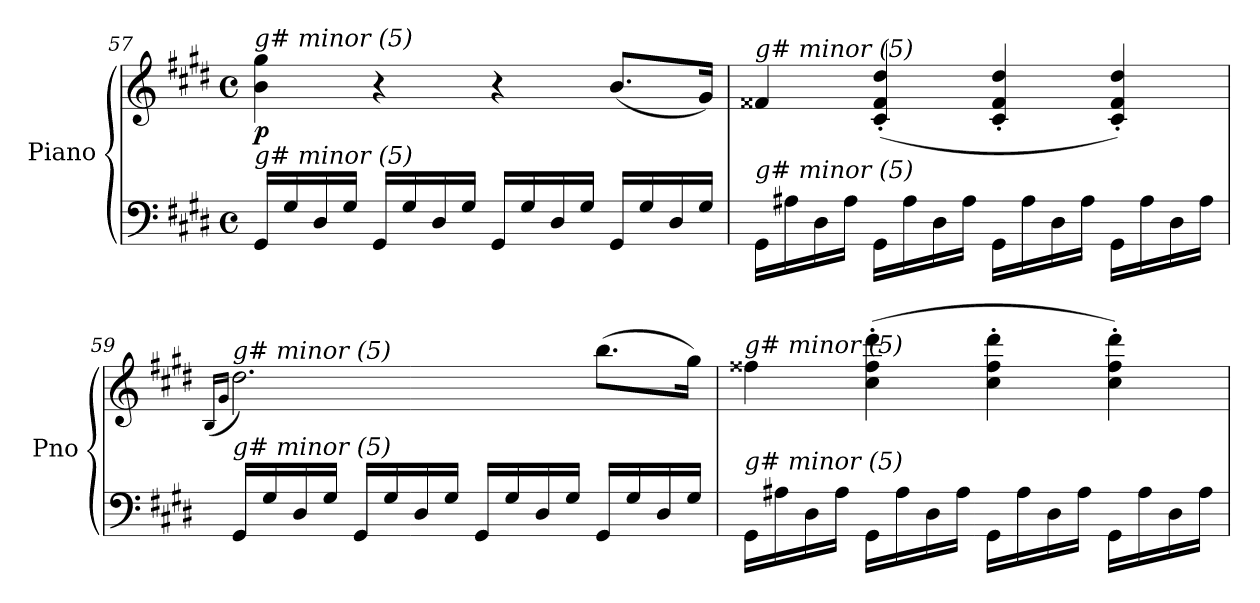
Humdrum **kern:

**kern	**kern	**dynam
*part1	*part1	*part1
*staff2	*staff1	*staff1/2
*I"Piano	*	*
*I'Pno	*	*
*clefF4	*clefG2	*
*k[f#c#g#d#]	*k[f#c#g#d#]	*
*M4/4	*M4/4	*
*met(c)	*met(c)	*
=57	=57	=57
!	!LO:TX:i:t=g# minor (5)	!
!LO:TX:i:t=g# minor (5)	!	!
!	!	!LO:DY:b
16GG#/LL	4b\ 4gg#\	p
16G#/	.	.
16D#/	.	.
16G#/JJ	.	.
16GG#/LL	4r	.
16G#/	.	.
16D#/	.	.
16G#/JJ	.	.
16GG#/LL	4r	.
16G#/	.	.
16D#/	.	.
16G#/JJ	.	.
16GG#/LL	(8.b/L	.
16G#/	.	.
16D#/	.	.
16G#/JJ	16g#/Jk)	.
=58	=58	=58
!	!LO:TX:i:t=g# minor (5)	!
!LO:TX:i:t=g# minor (5)	!	!
16GG#\LL	4f##X/	.
16A#X\	.	.
16D#\	.	.
16A#\JJ	.	.
16GG#\LL	(>4c#/' 4f##/' 4dd#/'	.
16A#\	.	.
16D#\	.	.
16A#\JJ	.	.
16GG#\LL	4c#/' 4f##/' 4dd#/'	.
16A#\	.	.
16D#\	.	.
16A#\JJ	.	.
16GG#\LL	4c#/' 4f##/' 4dd#/')	.
16A#\	.	.
16D#\	.	.
16A#\JJ	.	.
!!LO:LB:g=z
=59	=59	=59
.	(16qB/LL	.
.	16qg#/JJ	.
!	!LO:TX:i:t=g# minor (5)	!
!LO:TX:i:t=g# minor (5)	!	!
16GG#/LL	2.dd#\)	.
16G#/	.	.
16D#/	.	.
16G#/JJ	.	.
16GG#/LL	.	.
16G#/	.	.
16D#/	.	.
16G#/JJ	.	.
16GG#/LL	.	.
16G#/	.	.
16D#/	.	.
16G#/JJ	.	.
16GG#/LL	(8.bb\L	.
16G#/	.	.
16D#/	.	.
16G#/JJ	16gg#\Jk)	.
=60	=60	=60
!	!LO:TX:i:t=g# minor (5)	!
!LO:TX:i:t=g# minor (5)	!	!
16GG#\LL	4ff##X\	.
16A#X\	.	.
16D#\	.	.
16A#\JJ	.	.
16GG#\LL	(4cc#\' 4ff##\' 4ddd#\'	.
16A#\	.	.
16D#\	.	.
16A#\JJ	.	.
16GG#\LL	4cc#\' 4ff##\' 4ddd#\'	.
16A#\	.	.
16D#\	.	.
16A#\JJ	.	.
16GG#\LL	4cc#\' 4ff##\' 4ddd#\')	.
16A#\	.	.
16D#\	.	.
16A#\JJ	.	.
=	=	=
*-	*-	*-
